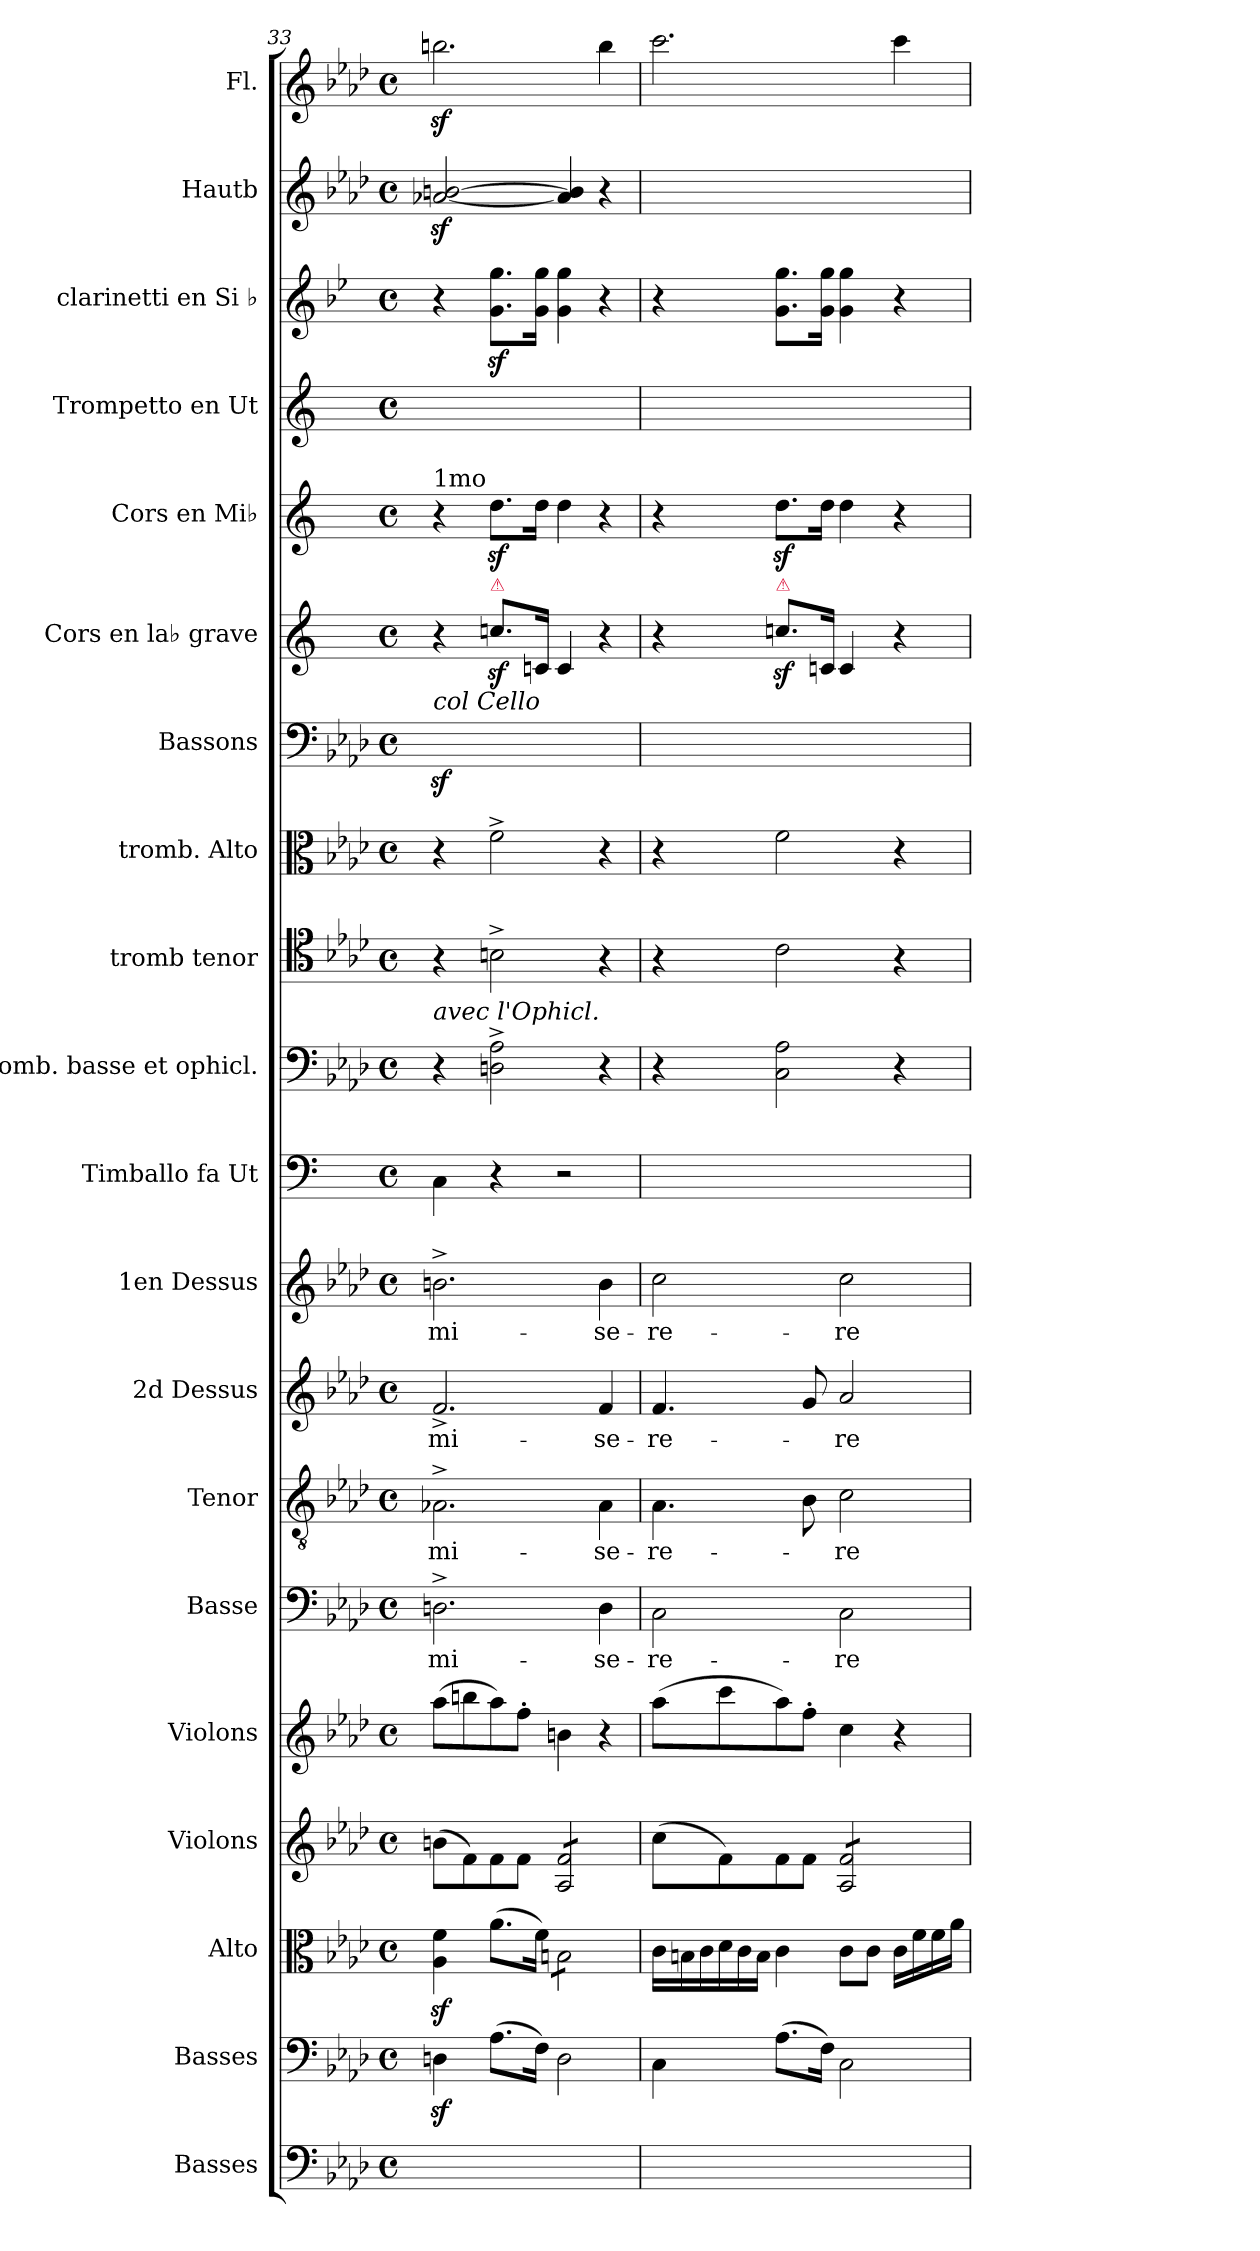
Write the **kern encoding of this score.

**kern	**kern	**kern	**kern	**kern	**kern	**text	**kern	**text	**kern	**text	**kern	**text	**kern	**kern	**kern	**kern	**kern	**kern	**kern	**kern	**kern	**kern	**kern
*part20	*part19	*part18	*part17	*part16	*part15	*part15	*part14	*part14	*part13	*part13	*part12	*part12	*part11	*part10	*part9	*part8	*part7	*part6	*part5	*part4	*part3	*part2	*part1
*staff20	*staff19	*staff18	*staff17	*staff16	*staff15	*staff15	*staff14	*staff14	*staff13	*staff13	*staff12	*staff12	*staff11	*staff10	*staff9	*staff8	*staff7	*staff6	*staff5	*staff4	*staff3	*staff2	*staff1
*I"Basses	*I"Basses	*I"Alto	*I"Violons	*I"Violons	*I"Basse	*	*I"Tenor	*	*I"2d Dessus	*	*I"1en Dessus	*	*I"Timballo fa Ut	*I"Tromb. basse et ophicl.	*I"tromb tenor	*I"tromb. Alto	*I"Bassons	*I"Cors en la♭ grave	*I"Cors en Mi♭	*I"Trompetto en Ut	*I"clarinetti en Si ♭	*I"Hautb	*I"Fl.
*	*	*I'A	*I'Vln	*I'Vln	*I'B	*	*I'T	*	*	*	*	*	*	*I'B	*I'T	*I'A	*I'Bsn	*	*	*	*I'Cl	*	*I'Fl
*clefF4	*clefF4	*clefC3	*clefG2	*clefG2	*clefF4	*	*clefGv2	*	*clefG2	*	*clefG2	*	*clefF4	*clefF4	*clefC4	*clefC3	*clefF4	*clefG2	*clefG2	*clefG2	*clefG2	*clefG2	*clefG2
*	*	*	*	*	*	*	*	*	*	*	*	*	*	*	*	*	*	*ITrd2c4	*ITrd5c9	*	*ITrd1c2	*	*
*k[b-e-a-d-]	*k[b-e-a-d-]	*k[b-e-a-d-]	*k[b-e-a-d-]	*k[b-e-a-d-]	*k[b-e-a-d-]	*	*k[b-e-a-d-]	*	*k[b-e-a-d-]	*	*k[b-e-a-d-]	*	*	*k[b-e-a-d-]	*k[b-e-a-d-]	*k[b-e-a-d-]	*k[b-e-a-d-]	*	*	*	*k[b-e-a-d-]	*k[b-e-a-d-]	*k[b-e-a-d-]
*f:	*f:	*f:	*f:	*f:	*f:	*	*f:	*	*f:	*	*f:	*	*	*f:	*f:	*f:	*f:	*	*	*	*f:	*f:	*f:
*M4/4	*M4/4	*M4/4	*M4/4	*M4/4	*M4/4	*	*M4/4	*	*M4/4	*	*M4/4	*	*M4/4	*M4/4	*M4/4	*M4/4	*M4/4	*M4/4	*M4/4	*M4/4	*M4/4	*M4/4	*M4/4
*met(c)	*met(c)	*met(c)	*met(c)	*met(c)	*met(c)	*	*met(c)	*	*met(c)	*	*met(c)	*	*met(c)	*met(c)	*met(c)	*met(c)	*met(c)	*met(c)	*met(c)	*met(c)	*met(c)	*met(c)	*met(c)
=33	=33	=33	=33	=33	=33	=33	=33	=33	=33	=33	=33	=33	=33	=33	=33	=33	=33	=33	=33	=33	=33	=33	=33
!	!	!	!	!	!	!	!	!	!	!	!	!	!	!	!	!	!	!	!LO:TX:a:t=1mo	!	!	!	!
!	!	!	!	!	!	!	!	!	!	!	!	!	!	!	!	!	!LO:TX:a:i:t=col Cello	!	!	!	!	!	!
!	!	!	!	!	!	!	!	!	!	!	!	!	!	!LO:TX:a:i:t=avec l'Ophicl.	!	!	!	!	!	!	!	!	!
!	!	!	!	!	!	!LO:LY:i	!	!LO:LY:i	!	!LO:LY:i	!	!	!	!	!	!	!	!	!	!	!	!	!
4Dn\yy	4Dnz\	4A-z\ 4fz\	(8bn\L	(8aa-\L	2.Dn^\	mi-	2.A-X^\	mi-	2.f^>/	mi-	2.bn^\	mi-	4C\	4r	4r	4r	4Dnz\yy	4r	4r	1ryy	4r	[2a-Xz/ [2bnz/	2.bbnz\
.	.	.	8f\)	8bbn\	.	.	.	.	.	.	.	.	.	.	.	.	.	.	.	.	.	.	.
!	!	!	!	!	!	!	!	!	!	!	!	!	!	!	!	!	!	!LO:TX:a:color=crimson:t=⚠	!	!	!	!	!
8.A-\Lyy	(8.A-\L	(8.a-\L	8f\	8aa-\)	.	.	.	.	.	.	.	.	4r	2Dn^<\ 2A-^<\	2Bn^<\	2f^<\	8.A-\Lyy	8.a-Xz\L	8.fz\L	.	8.fz\ 8.ffz\L	.	.
.	.	.	8f\J	8ff'\J	.	.	.	.	.	.	.	.	.	.	.	.	.	.	.	.	.	.	.
16F\Jkyy	16F\Jk)	16f\Jk)	.	.	.	.	.	.	.	.	.	.	.	.	.	.	16F\Jkyy	16A-X/Jk	16f\Jk	.	16f\ 16ff\Jk	.	.
*	*	*tremolo	*	*	*	*	*	*	*	*	*	*	*	*	*	*	*	*	*	*	*	*	*
*	*	*	*tremolo	*	*	*	*	*	*	*	*	*	*	*	*	*	*	*	*	*	*	*	*
2D\yy	2D\	8Bn\L	8A-/ 8f/L	4bn\	.	.	.	.	.	.	.	.	2r	.	.	.	2D\yy	4A-/	4f\	.	4f\ 4ff\	4a-]/ 4b]/	.
.	.	8Bn\	8A-/ 8f/	.	.	.	.	.	.	.	.	.	.	.	.	.	.	.	.	.	.	.	.
!	!	!	!	!	!	!LO:LY:i	!	!LO:LY:i	!	!LO:LY:i	!	!	!	!	!	!	!	!	!	!	!	!	!
.	.	8Bn\	8A-/ 8f/	4r	4D\	-se-	4A-\	-se-	4f/	-se-	4b\	-se-	.	4r	4r	4r	.	4r	4r	.	4r	4r	4bb\
.	.	8Bn\J	8A-/ 8f/J	.	.	.	.	.	.	.	.	.	.	.	.	.	.	.	.	.	.	.	.
*	*	*	*Xtremolo	*	*	*	*	*	*	*	*	*	*	*	*	*	*	*	*	*	*	*	*
*	*	*Xtremolo	*	*	*	*	*	*	*	*	*	*	*	*	*	*	*	*	*	*	*	*	*
=34	=34	=34	=34	=34	=34	=34	=34	=34	=34	=34	=34	=34	=34	=34	=34	=34	=34	=34	=34	=34	=34	=34	=34
*	*	*Xtuplet	*	*	*	*	*	*	*	*	*	*	*	*	*	*	*	*	*	*	*	*	*
!	!	!	!	!	!	!LO:LY:i	!	!LO:LY:i	!	!LO:LY:i	!	!	!	!	!	!	!	!	!	!	!	!	!
4C\yy	4C\	24c\LL	(8cc\L	(8aa-\L	2C\	-re-	4.A-\	-re-	4.f/	-re-	2cc\	-re-	1ryy	4r	4r	4r	4C\yy	4r	4r	1ryy	4r	1ryy	2.ccc\
.	.	24Bn\	.	.	.	.	.	.	.	.	.	.	.	.	.	.	.	.	.	.	.	.	.
.	.	24c\	.	.	.	.	.	.	.	.	.	.	.	.	.	.	.	.	.	.	.	.	.
.	.	24d-\	8f\)	8ccc\	.	.	.	.	.	.	.	.	.	.	.	.	.	.	.	.	.	.	.
.	.	24c\	.	.	.	.	.	.	.	.	.	.	.	.	.	.	.	.	.	.	.	.	.
.	.	24B\JJ	.	.	.	.	.	.	.	.	.	.	.	.	.	.	.	.	.	.	.	.	.
!	!	!	!	!	!	!	!	!	!	!	!	!	!	!	!	!	!	!LO:TX:a:color=crimson:t=⚠	!	!	!	!	!
8.A-\Lyy	(8.A-\L	4c\	8f\	8aa-\)	.	.	.	.	.	.	.	.	.	2C\ 2A-\	2c\	2f\	8.A-\Lyy	8.a-Xz\L	8.fz\L	.	8.f\ 8.ff\L	.	.
.	.	.	8f\J	8ff'\J	.	.	8B-\	.	8g/	.	.	.	.	.	.	.	.	.	.	.	.	.	.
16F\Jkyy	16F\Jk)	.	.	.	.	.	.	.	.	.	.	.	.	.	.	.	16F\Jkyy	16A-X/Jk	16f\Jk	.	16f\ 16ff\Jk	.	.
!	!	!	!	!	!	!LO:LY:i	!	!LO:LY:i	!	!LO:LY:i	!	!	!	!	!	!	!	!	!	!	!	!	!
*	*	*	*tremolo	*	*	*	*	*	*	*	*	*	*	*	*	*	*	*	*	*	*	*	*
2C\yy	2C\	8c\L	8A-/ 8f/L	4cc\	2C\	-re	2c\	-re	2a-/	-re	2cc\	-re	.	.	.	.	2C\yy	4A-/	4f\	.	4f\ 4ff\	.	.
.	.	8c\J	8A-/ 8f/	.	.	.	.	.	.	.	.	.	.	.	.	.	.	.	.	.	.	.	.
.	.	16c\LL	8A-/ 8f/	4r	.	.	.	.	.	.	.	.	.	4r	4r	4r	.	4r	4r	.	4r	.	4ccc\
.	.	16f\	.	.	.	.	.	.	.	.	.	.	.	.	.	.	.	.	.	.	.	.	.
.	.	16f\	8A-/ 8f/J	.	.	.	.	.	.	.	.	.	.	.	.	.	.	.	.	.	.	.	.
*	*	*	*Xtremolo	*	*	*	*	*	*	*	*	*	*	*	*	*	*	*	*	*	*	*	*
.	.	16a-\JJ	.	.	.	.	.	.	.	.	.	.	.	.	.	.	.	.	.	.	.	.	.
=	=	=	=	=	=	=	=	=	=	=	=	=	=	=	=	=	=	=	=	=	=	=	=
*-	*-	*-	*-	*-	*-	*-	*-	*-	*-	*-	*-	*-	*-	*-	*-	*-	*-	*-	*-	*-	*-	*-	*-
